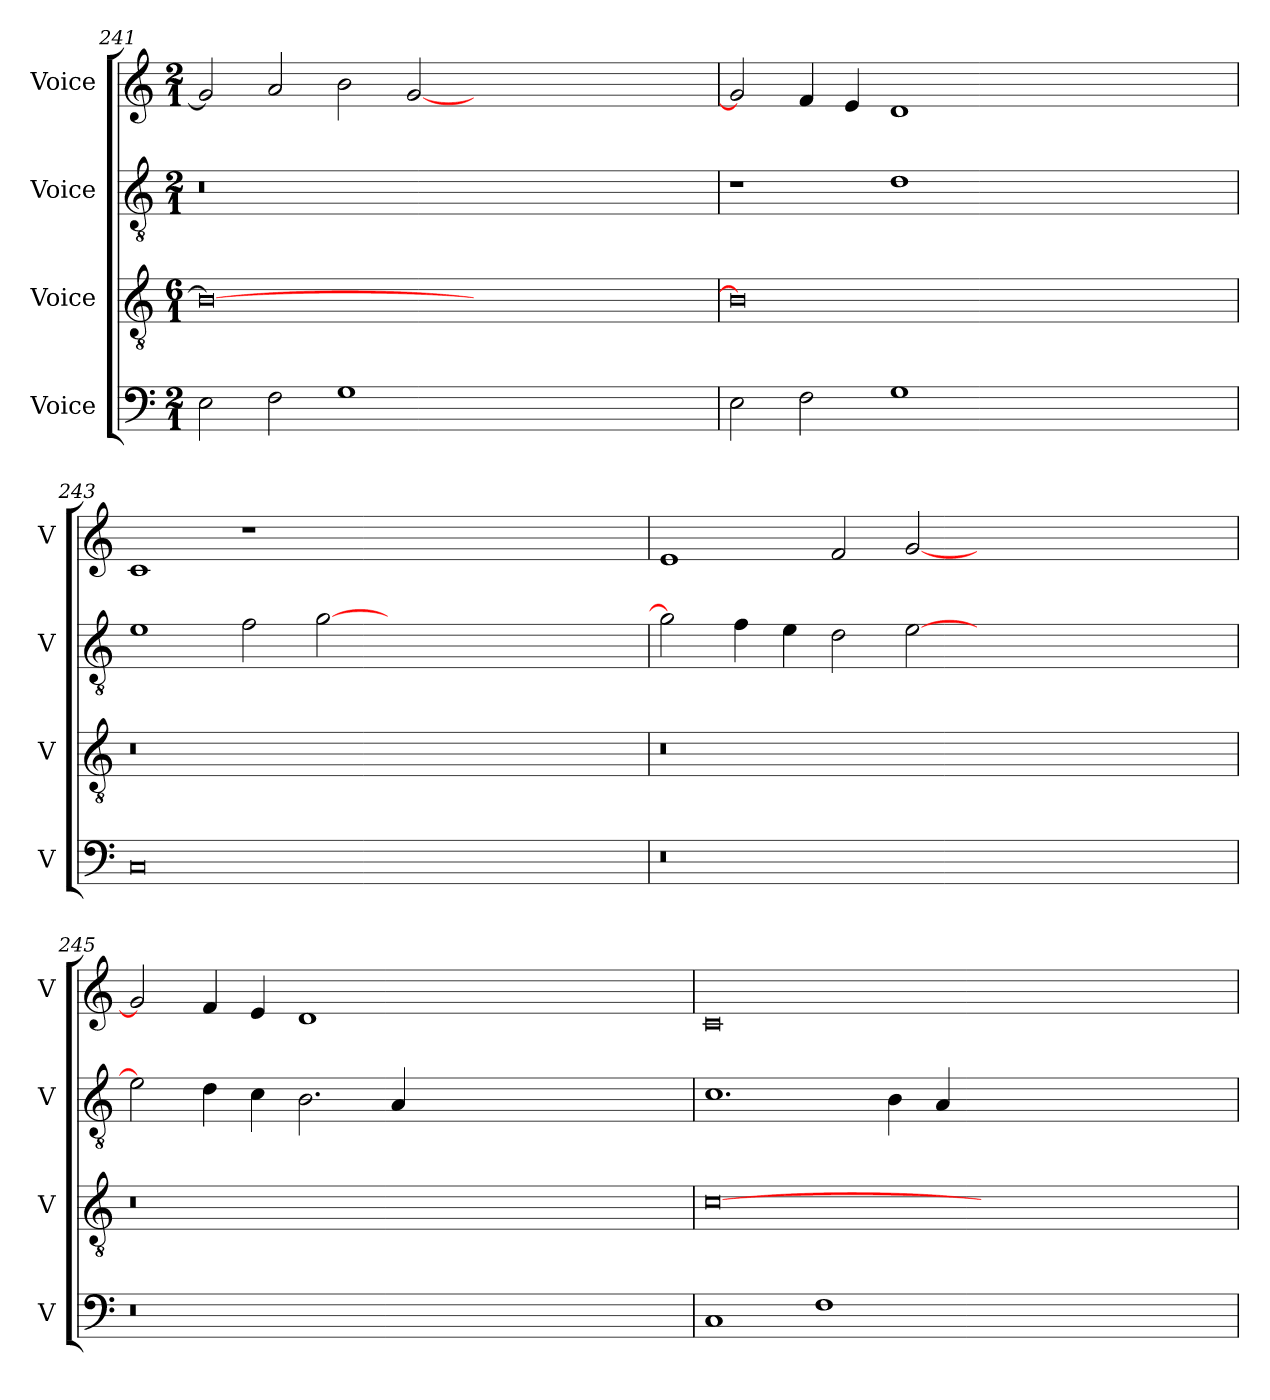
**kern	**kern	**kern	**kern
*part4	*part3	*part2	*part1
*staff4	*staff3	*staff2	*staff1
*I"Voice	*I"Voice	*I"Voice	*I"Voice
*I'V	*I'V	*I'V	*I'V
*clefF4	*clefGv2	*clefGv2	*clefG2
*k[]	*k[]	*k[]	*k[]
*M2/1	*M6/1	*M2/1	*M2/1
=241	=241	=241	=241
2E\	0B_	0r	2g/]
2F\	.	.	2a/
1G	.	.	2b\
.	.	.	[2g/
00ryy	00ryy	00ryy	00ryy
!!LO:PB:g=z
=242	=242	=242	=242
2E\	0B]	1r	2g/]
2F\	.	.	4f/
.	.	.	4e/
1G	.	1d	1d
00ryy	00ryy	00ryy	00ryy
=243	=243	=243	=243
0C	0r	1e	1c
.	.	2f\	1r
.	.	[2g\	.
00ryy	00ryy	00ryy	00ryy
!!LO:LB:g=z
=244	=244	=244	=244
0r	0r	2g\]	1e
.	.	4f\	.
.	.	4e\	.
.	.	2d\	2f/
.	.	[2e\	[2g/
00ryy	00ryy	00ryy	00ryy
=245	=245	=245	=245
0r	0r	2e\]	2g/]
.	.	4d\	4f/
.	.	4c\	4e/
.	.	2.B\	1d
.	.	4A/	.
00ryy	00ryy	00ryy	00ryy
!!LO:LB:g=z
=246	=246	=246	=246
1C	[0c	1.c	0c
1F	.	.	.
.	.	4B\	.
.	.	4A/	.
00ryy	00ryy	00ryy	00ryy
=	=	=	=
*-	*-	*-	*-
